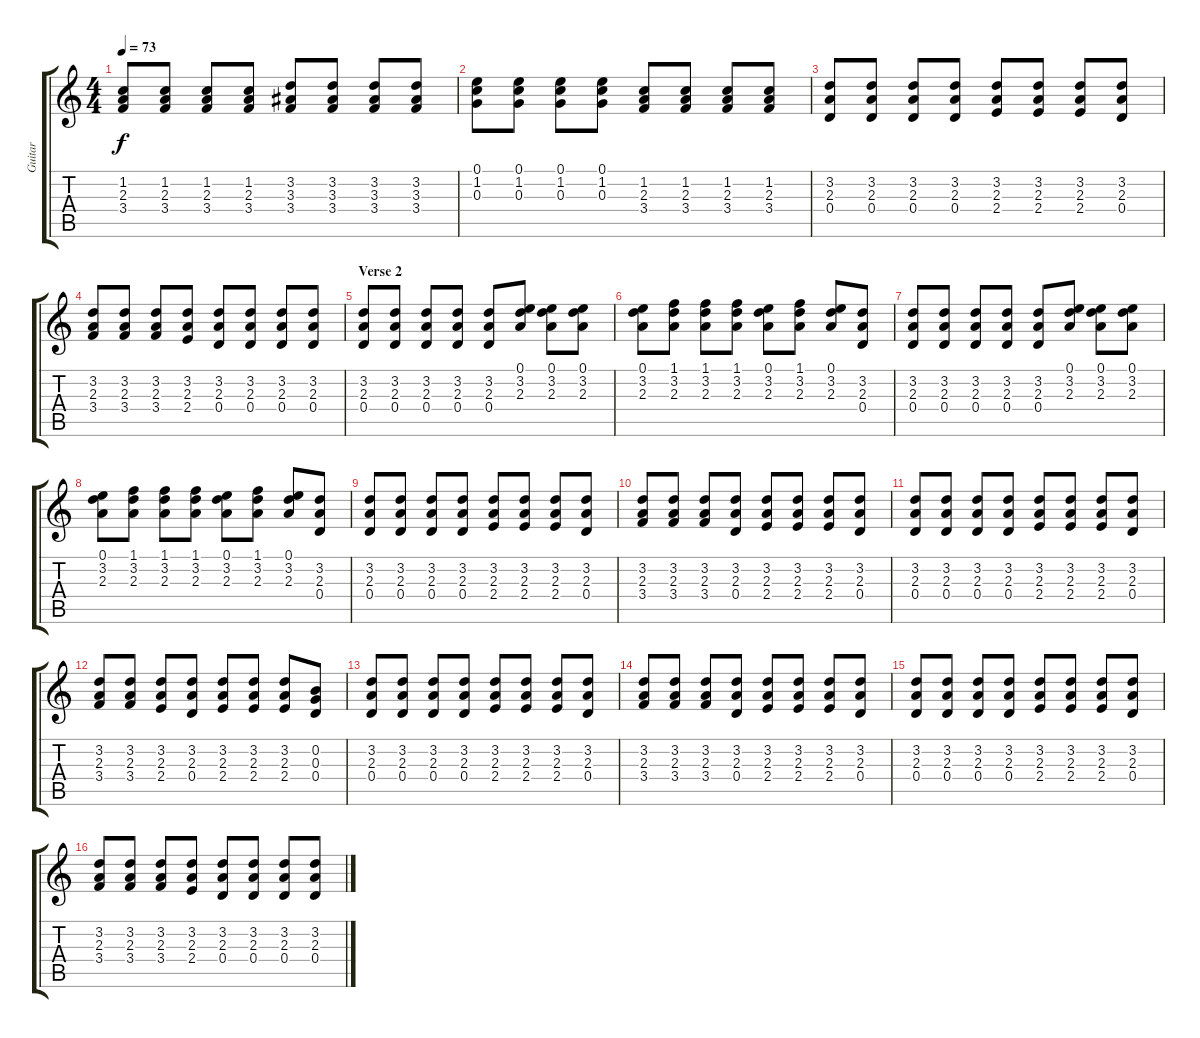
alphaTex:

\track ("Guitar" "Guitar") {instrument electricguitarclean}
\staff {score tabs}
\tuning (E4 B3 G3 D3 A2 E2) {hide}
\ts (4 4)
\tempo 73
\clef g2
\ks c
(1.2 2.3 3.4).8{dy f} (1.2 2.3 3.4).8 (1.2 2.3 3.4).8 (1.2 2.3 3.4).8 (3.2 3.3 3.4).8 (3.2 3.3 3.4).8 (3.2 3.3 3.4).8 (3.2 3.3 3.4).8 |
(0.1 1.2 0.3).8 (0.1 1.2 0.3).8 (0.1 1.2 0.3).8 (0.1 1.2 0.3).8 (1.2 2.3 3.4).8 (1.2 2.3 3.4).8 (1.2 2.3 3.4).8 (1.2 2.3 3.4).8 |
(3.2 2.3 0.4).8 (3.2 2.3 0.4).8 (3.2 2.3 0.4).8 (3.2 2.3 0.4).8 (3.2 2.3 2.4).8 (3.2 2.3 2.4).8 (3.2 2.3 2.4).8 (3.2 2.3 0.4).8 |
(3.2 2.3 3.4).8 (3.2 2.3 3.4).8 (3.2 2.3 3.4).8 (3.2 2.3 2.4).8 (3.2 2.3 0.4).8 (3.2 2.3 0.4).8 (3.2 2.3 0.4).8 (3.2 2.3 0.4).8 |
\section ("" "Verse 2")
(3.2 2.3 0.4).8 (3.2 2.3 0.4).8 (3.2 2.3 0.4).8 (3.2 2.3 0.4).8 (3.2 2.3 0.4).8 (0.1 3.2 2.3).8 (0.1 3.2 2.3).8 (0.1 3.2 2.3).8 |
(0.1 3.2 2.3).8 (1.1 3.2 2.3).8 (1.1 3.2 2.3).8 (1.1 3.2 2.3).8 (0.1 3.2 2.3).8 (1.1 3.2 2.3).8 (0.1 3.2 2.3).8 (3.2 2.3 0.4).8 |
(3.2 2.3 0.4).8 (3.2 2.3 0.4).8 (3.2 2.3 0.4).8 (3.2 2.3 0.4).8 (3.2 2.3 0.4).8 (0.1 3.2 2.3).8 (0.1 3.2 2.3).8 (0.1 3.2 2.3).8 |
(0.1 3.2 2.3).8 (1.1 3.2 2.3).8 (1.1 3.2 2.3).8 (1.1 3.2 2.3).8 (0.1 3.2 2.3).8 (1.1 3.2 2.3).8 (0.1 3.2 2.3).8 (3.2 2.3 0.4).8 |
(3.2 2.3 0.4).8 (3.2 2.3 0.4).8 (3.2 2.3 0.4).8 (3.2 2.3 0.4).8 (3.2 2.3 2.4).8 (3.2 2.3 2.4).8 (3.2 2.3 2.4).8 (3.2 2.3 0.4).8 |
(3.2 2.3 3.4).8 (3.2 2.3 3.4).8 (3.2 2.3 3.4).8 (3.2 2.3 0.4).8 (3.2 2.3 2.4).8 (3.2 2.3 2.4).8 (3.2 2.3 2.4).8 (3.2 2.3 0.4).8 |
(3.2 2.3 0.4).8 (3.2 2.3 0.4).8 (3.2 2.3 0.4).8 (3.2 2.3 0.4).8 (3.2 2.3 2.4).8 (3.2 2.3 2.4).8 (3.2 2.3 2.4).8 (3.2 2.3 0.4).8 |
(3.2 2.3 3.4).8 (3.2 2.3 3.4).8 (3.2 2.3 2.4).8 (3.2 2.3 0.4).8 (3.2 2.3 2.4).8 (3.2 2.3 2.4).8 (3.2 2.3 2.4).8 (0.2 0.3 0.4).8 |
(3.2 2.3 0.4).8 (3.2 2.3 0.4).8 (3.2 2.3 0.4).8 (3.2 2.3 0.4).8 (3.2 2.3 2.4).8 (3.2 2.3 2.4).8 (3.2 2.3 2.4).8 (3.2 2.3 0.4).8 |
(3.2 2.3 3.4).8 (3.2 2.3 3.4).8 (3.2 2.3 3.4).8 (3.2 2.3 0.4).8 (3.2 2.3 2.4).8 (3.2 2.3 2.4).8 (3.2 2.3 2.4).8 (3.2 2.3 0.4).8 |
(3.2 2.3 0.4).8 (3.2 2.3 0.4).8 (3.2 2.3 0.4).8 (3.2 2.3 0.4).8 (3.2 2.3 2.4).8 (3.2 2.3 2.4).8 (3.2 2.3 2.4).8 (3.2 2.3 0.4).8 |
(3.2 2.3 3.4).8 (3.2 2.3 3.4).8 (3.2 2.3 3.4).8 (3.2 2.3 2.4).8 (3.2 2.3 0.4).8 (3.2 2.3 0.4).8 (3.2 2.3 0.4).8 (3.2 2.3 0.4).8
